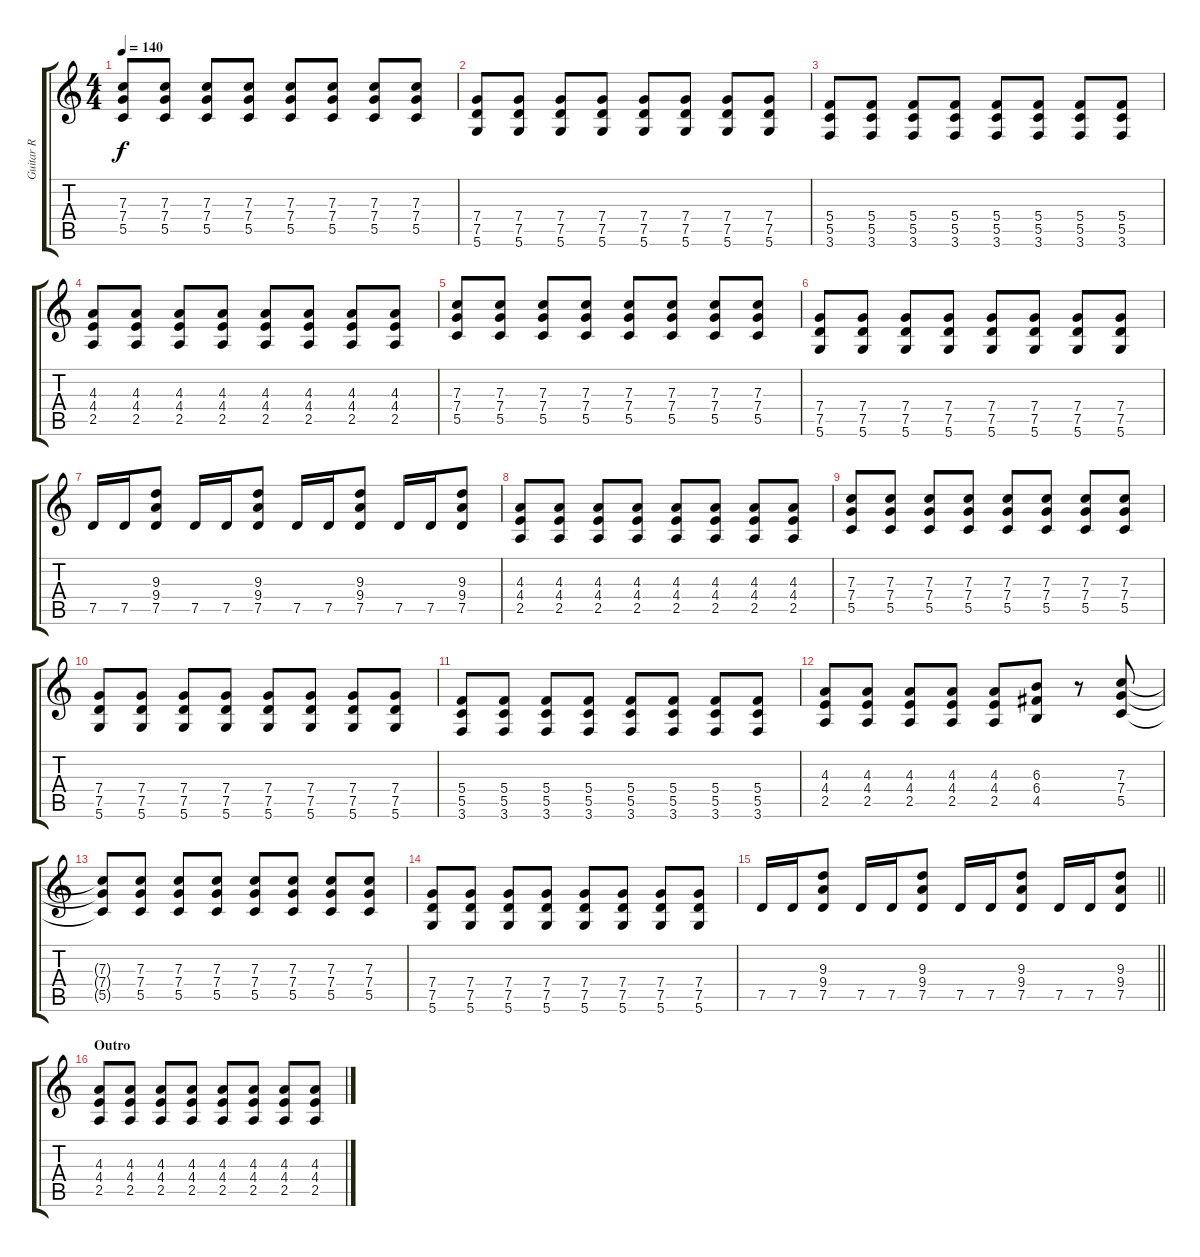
\track ("Guitar R" "Guitar R") {instrument distortionguitar}
\staff {score tabs}
\tuning (D4 A3 F3 C3 G2 D2) {hide}
\ts (4 4)
\tempo 140
\clef g2
\ks c
(7.3 7.4 5.5).8{dy f} (7.3 7.4 5.5).8 (7.3 7.4 5.5).8 (7.3 7.4 5.5).8 (7.3 7.4 5.5).8 (7.3 7.4 5.5).8 (7.3 7.4 5.5).8 (7.3 7.4 5.5).8 |
(7.4 7.5 5.6).8 (7.4 7.5 5.6).8 (7.4 7.5 5.6).8 (7.4 7.5 5.6).8 (7.4 7.5 5.6).8 (7.4 7.5 5.6).8 (7.4 7.5 5.6).8 (7.4 7.5 5.6).8 |
(5.4 5.5 3.6).8 (5.4 5.5 3.6).8 (5.4 5.5 3.6).8 (5.4 5.5 3.6).8 (5.4 5.5 3.6).8 (5.4 5.5 3.6).8 (5.4 5.5 3.6).8 (5.4 5.5 3.6).8 |
(4.3 4.4 2.5).8 (4.3 4.4 2.5).8 (4.3 4.4 2.5).8 (4.3 4.4 2.5).8 (4.3 4.4 2.5).8 (4.3 4.4 2.5).8 (4.3 4.4 2.5).8 (4.3 4.4 2.5).8 |
(7.3 7.4 5.5).8 (7.3 7.4 5.5).8 (7.3 7.4 5.5).8 (7.3 7.4 5.5).8 (7.3 7.4 5.5).8 (7.3 7.4 5.5).8 (7.3 7.4 5.5).8 (7.3 7.4 5.5).8 |
(7.4 7.5 5.6).8 (7.4 7.5 5.6).8 (7.4 7.5 5.6).8 (7.4 7.5 5.6).8 (7.4 7.5 5.6).8 (7.4 7.5 5.6).8 (7.4 7.5 5.6).8 (7.4 7.5 5.6).8 |
7.5.16 7.5.16 (9.3 9.4 7.5).8 7.5.16 7.5.16 (9.3 9.4 7.5).8 7.5.16 7.5.16 (9.3 9.4 7.5).8 7.5.16 7.5.16 (9.3 9.4 7.5).8 |
(4.3 4.4 2.5).8 (4.3 4.4 2.5).8 (4.3 4.4 2.5).8 (4.3 4.4 2.5).8 (4.3 4.4 2.5).8 (4.3 4.4 2.5).8 (4.3 4.4 2.5).8 (4.3 4.4 2.5).8 |
(7.3 7.4 5.5).8 (7.3 7.4 5.5).8 (7.3 7.4 5.5).8 (7.3 7.4 5.5).8 (7.3 7.4 5.5).8 (7.3 7.4 5.5).8 (7.3 7.4 5.5).8 (7.3 7.4 5.5).8 |
(7.4 7.5 5.6).8 (7.4 7.5 5.6).8 (7.4 7.5 5.6).8 (7.4 7.5 5.6).8 (7.4 7.5 5.6).8 (7.4 7.5 5.6).8 (7.4 7.5 5.6).8 (7.4 7.5 5.6).8 |
(5.4 5.5 3.6).8 (5.4 5.5 3.6).8 (5.4 5.5 3.6).8 (5.4 5.5 3.6).8 (5.4 5.5 3.6).8 (5.4 5.5 3.6).8 (5.4 5.5 3.6).8 (5.4 5.5 3.6).8 |
(4.3 4.4 2.5).8 (4.3 4.4 2.5).8 (4.3 4.4 2.5).8 (4.3 4.4 2.5).8 (4.3 4.4 2.5).8 (6.3 6.4 4.5).8 r.8 (7.3 7.4 5.5).8 |
(7.3{t} 7.4{t} 5.5{t}).8 (7.3 7.4 5.5).8 (7.3 7.4 5.5).8 (7.3 7.4 5.5).8 (7.3 7.4 5.5).8 (7.3 7.4 5.5).8 (7.3 7.4 5.5).8 (7.3 7.4 5.5).8 |
(7.4 7.5 5.6).8 (7.4 7.5 5.6).8 (7.4 7.5 5.6).8 (7.4 7.5 5.6).8 (7.4 7.5 5.6).8 (7.4 7.5 5.6).8 (7.4 7.5 5.6).8 (7.4 7.5 5.6).8 |
\barLineRight lightlight
7.5.16 7.5.16 (9.3 9.4 7.5).8 7.5.16 7.5.16 (9.3 9.4 7.5).8 7.5.16 7.5.16 (9.3 9.4 7.5).8 7.5.16 7.5.16 (9.3 9.4 7.5).8 |
\section ("" "Outro")
(4.3 4.4 2.5).8 (4.3 4.4 2.5).8 (4.3 4.4 2.5).8 (4.3 4.4 2.5).8 (4.3 4.4 2.5).8 (4.3 4.4 2.5).8 (4.3 4.4 2.5).8 (4.3 4.4 2.5).8
